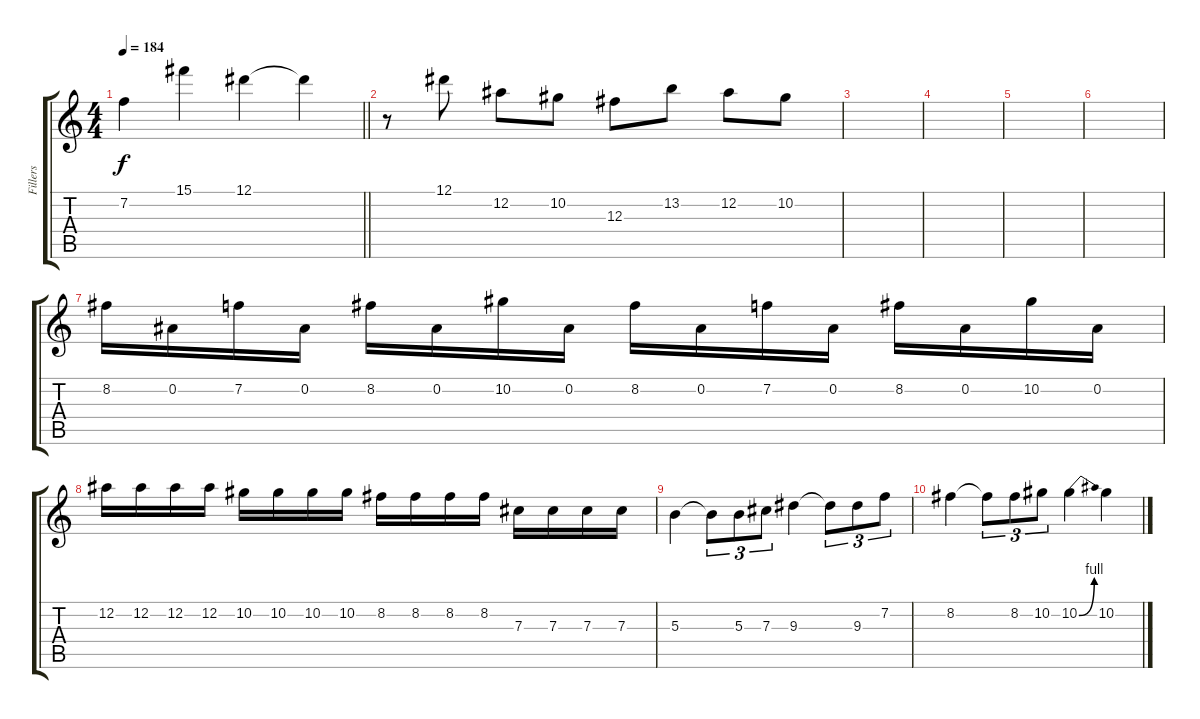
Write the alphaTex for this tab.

\track ("Fillers" "Fillers") {instrument distortionguitar}
\staff {score tabs}
\tuning (Eb4 Bb3 Gb3 Db3 Ab2 Eb2) {hide}
\ts (4 4)
\tempo 184
\clef g2
\barLineRight lightlight
\ks c
7.2{t}.4{dy f} 15.1.4 12.1.4 12.1{t}.4 |
r.8{instrument distortionguitar} 12.1.8{volume 14} 12.2.8 10.2.8 12.3.8 13.2.8 12.2.8 10.2.8 |
|
|
|
|
8.2.16{volume 8 balance 14} 0.2.16 7.2.16 0.2.16 8.2.16 0.2.16 10.2.16 0.2.16 8.2.16 0.2.16 7.2.16 0.2.16 8.2.16 0.2.16 10.2.16 0.2.16 |
12.2.16{volume 11} 12.2.16 12.2.16 12.2.16 10.2.16 10.2.16 10.2.16 10.2.16 8.2.16 8.2.16 8.2.16 8.2.16 7.3.16 7.3.16 7.3.16 7.3.16 |
5.3.4 5.3{t}.8{tu (3 2)} 5.3.8{tu (3 2)} 7.3.8{tu (3 2)} 9.3.4 9.3{t}.8{tu (3 2)} 9.3.8{tu (3 2)} 7.2.8{tu (3 2)} |
8.2.4 8.2{t}.8{tu (3 2)} 8.2.8{tu (3 2)} 10.2.8{tu (3 2)} 10.2{be (bend 0 0 60 4)}.4 10.2.4
